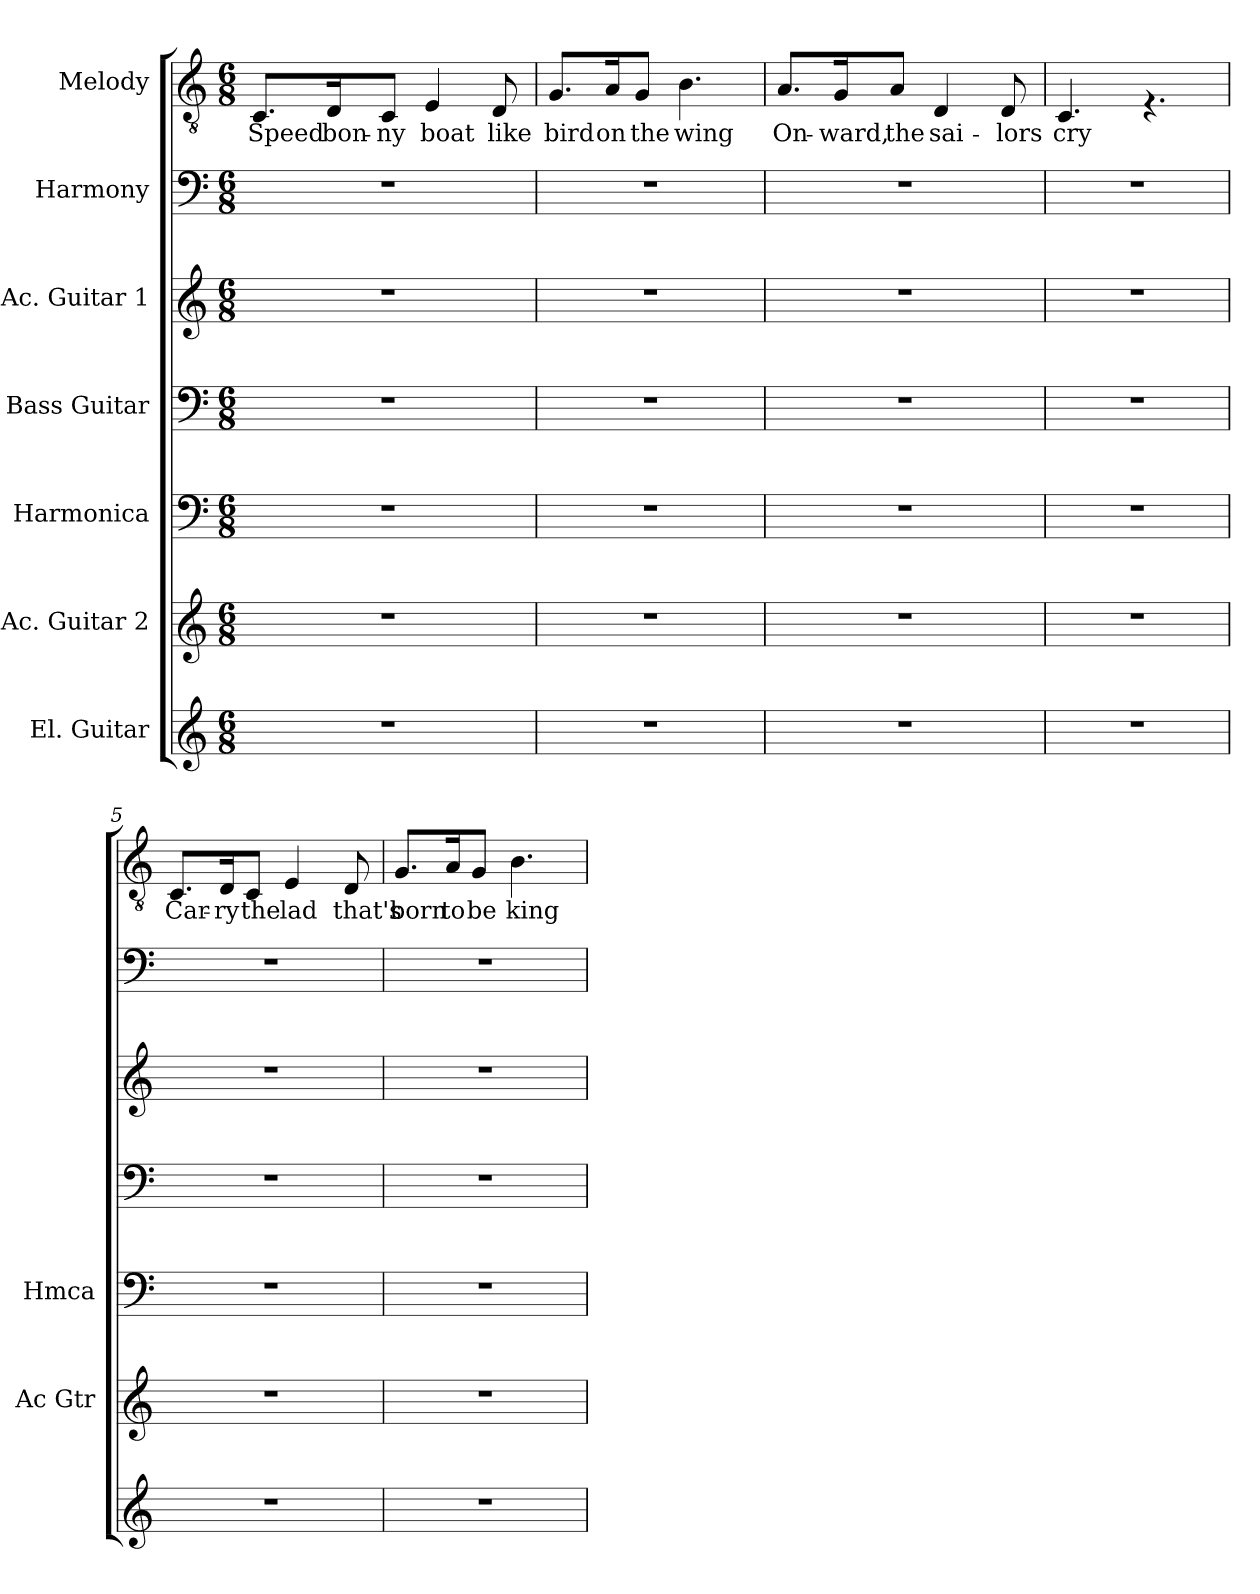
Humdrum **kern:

**kern	**kern	**kern	**kern	**kern	**kern	**kern	**text
*part7	*part6	*part5	*part4	*part3	*part2	*part1	*part1
*staff7	*staff6	*staff5	*staff4	*staff3	*staff2	*staff1	*staff1
*I"El. Guitar	*I"Ac. Guitar 2	*I"Harmonica	*I"Bass Guitar	*I"Ac. Guitar 1	*I"Harmony	*I"Melody	*
*	*I'Ac Gtr	*I'Hmca	*	*	*	*	*
*clefG2	*clefG2	*clefF4	*clefF4	*clefG2	*clefF4	*clefGv2	*
*ITrd7c12	*ITrd7c12	*	*ITrd7c12	*	*	*	*
*k[]	*k[]	*k[]	*k[]	*k[]	*k[]	*k[]	*
*C:	*C:	*C:	*C:	*C:	*C:	*C:	*
*M6/8	*M6/8	*M6/8	*M6/8	*M6/8	*M6/8	*M6/8	*
=1	=1	=1	=1	=1	=1	=1	=1
!	!	!	!	!	!	!	!LO:LY:b
2.r	2.r	2.r	2.r	2.r	2.r	8.C/L	Speed
!	!	!	!	!	!	!	!LO:LY:b
.	.	.	.	.	.	16D/k	bon-
!	!	!	!	!	!	!	!LO:LY:b
.	.	.	.	.	.	8C/J	-ny
!	!	!	!	!	!	!	!LO:LY:b
.	.	.	.	.	.	4E/	boat
!	!	!	!	!	!	!	!LO:LY:b
.	.	.	.	.	.	8D/	like
=2	=2	=2	=2	=2	=2	=2	=2
!	!	!	!	!	!	!	!LO:LY:b
2.r	2.r	2.r	2.r	2.r	2.r	8.G/L	bird
!	!	!	!	!	!	!	!LO:LY:b
.	.	.	.	.	.	16A/k	on
!	!	!	!	!	!	!	!LO:LY:b
.	.	.	.	.	.	8G/J	the
!	!	!	!	!	!	!	!LO:LY:b
.	.	.	.	.	.	4.B\	wing
=3	=3	=3	=3	=3	=3	=3	=3
!	!	!	!	!	!	!	!LO:LY:b
2.r	2.r	2.r	2.r	2.r	2.r	8.A/L	On-
!	!	!	!	!	!	!	!LO:LY:b
.	.	.	.	.	.	16G/k	-ward,
!	!	!	!	!	!	!	!LO:LY:b
.	.	.	.	.	.	8A/J	the
!	!	!	!	!	!	!	!LO:LY:b
.	.	.	.	.	.	4D/	sai-
!	!	!	!	!	!	!	!LO:LY:b
.	.	.	.	.	.	8D/	-lors
=4	=4	=4	=4	=4	=4	=4	=4
!	!	!	!	!	!	!	!LO:LY:b
2.r	2.r	2.r	2.r	2.r	2.r	4.C/	cry
.	.	.	.	.	.	4.rF	.
=5	=5	=5	=5	=5	=5	=5	=5
!	!	!	!	!	!	!	!LO:LY:b
2.r	2.r	2.r	2.r	2.r	2.r	8.C/L	Car-
!	!	!	!	!	!	!	!LO:LY:b
.	.	.	.	.	.	16D/k	-ry
!	!	!	!	!	!	!	!LO:LY:b
.	.	.	.	.	.	8C/J	the
!	!	!	!	!	!	!	!LO:LY:b
.	.	.	.	.	.	4E/	lad
!	!	!	!	!	!	!	!LO:LY:b
.	.	.	.	.	.	8D/	that's
=6	=6	=6	=6	=6	=6	=6	=6
!	!	!	!	!	!	!	!LO:LY:b
2.r	2.r	2.r	2.r	2.r	2.r	8.G/L	born
!	!	!	!	!	!	!	!LO:LY:b
.	.	.	.	.	.	16A/k	to
!	!	!	!	!	!	!	!LO:LY:b
.	.	.	.	.	.	8G/J	be
!	!	!	!	!	!	!	!LO:LY:b
.	.	.	.	.	.	4.B\	king
=	=	=	=	=	=	=	=
*-	*-	*-	*-	*-	*-	*-	*-
